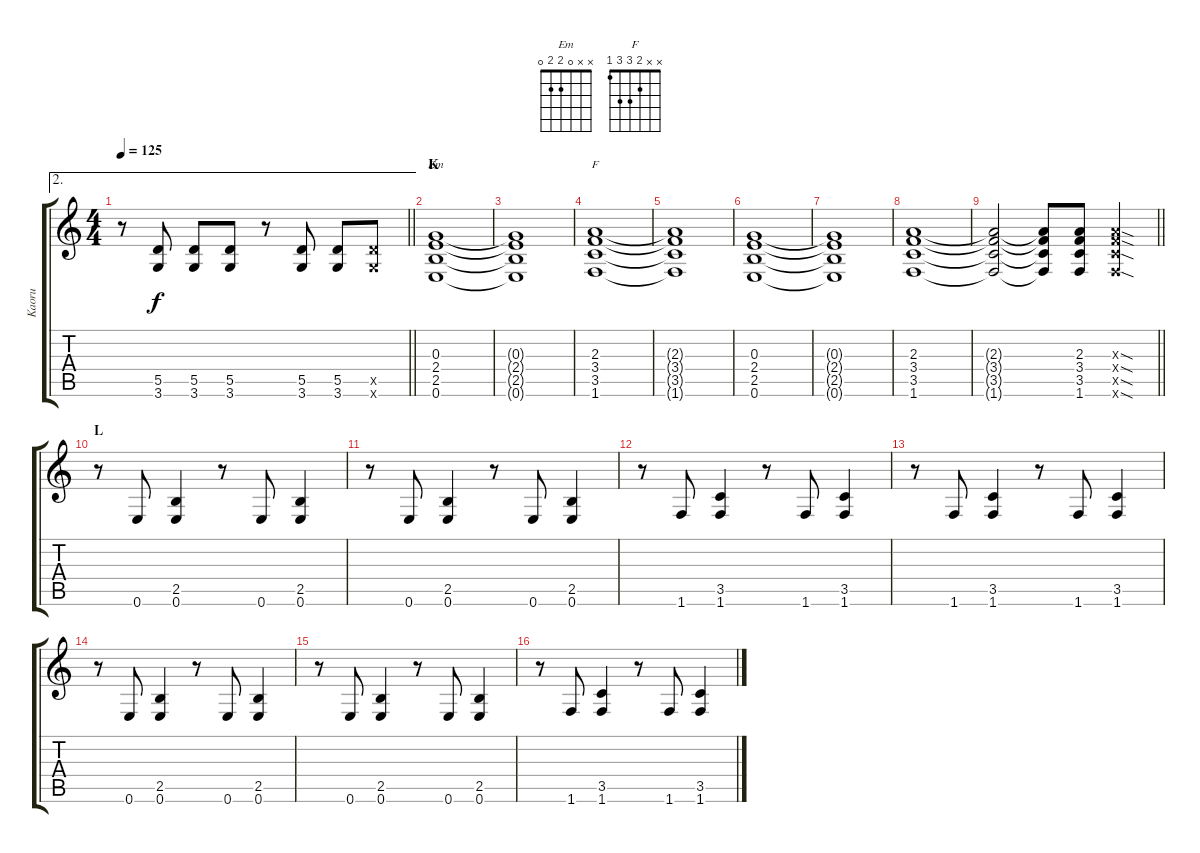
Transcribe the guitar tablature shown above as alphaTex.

\track ("Kaoru" "Kaoru") {instrument overdrivenguitar}
\staff {score tabs}
\tuning (E4 B3 G3 D3 A2 E2) {hide}
\chord ("Em" x x 0 2 2 0)
\chord ("F" x x 2 3 3 1)
\ae 2
\ts (4 4)
\tempo 125
\clef g2
\barLineRight lightlight
\ks c
r.8{dy f} (5.5 3.6).8 (5.5 3.6).8 (5.5 3.6).8 r.8 (5.5 3.6).8 (5.5 3.6).8 (5.5{x} 3.6{x}).8 |
\section ("" "K")
(0.3 2.4 2.5 0.6).1{ch "Em"} |
(0.3{t} 2.4{t} 2.5{t} 0.6{t}).1 |
(2.3 3.4 3.5 1.6).1{ch "F"} |
(2.3{t} 3.4{t} 3.5{t} 1.6{t}).1 |
(0.3 2.4 2.5 0.6).1 |
(0.3{t} 2.4{t} 2.5{t} 0.6{t}).1 |
(2.3 3.4 3.5 1.6).1 |
\barLineRight lightlight
(2.3{t} 3.4{t} 3.5{t} 1.6{t}).2 (2.3{t} 3.4{t} 3.5{t} 1.6{t}).8 (2.3 3.4 3.5 1.6).8 (2.3{sod x} 3.4{sod x} 3.5{sod x} 1.6{sod x}).4 |
\section ("" "L")
r.8 0.6.8 (2.5 0.6).4 r.8 0.6.8 (2.5 0.6).4 |
r.8 0.6.8 (2.5 0.6).4 r.8 0.6.8 (2.5 0.6).4 |
r.8 1.6.8 (3.5 1.6).4 r.8 1.6.8 (3.5 1.6).4 |
r.8 1.6.8 (3.5 1.6).4 r.8 1.6.8 (3.5 1.6).4 |
r.8 0.6.8 (2.5 0.6).4 r.8 0.6.8 (2.5 0.6).4 |
r.8 0.6.8 (2.5 0.6).4 r.8 0.6.8 (2.5 0.6).4 |
r.8 1.6.8 (3.5 1.6).4 r.8 1.6.8 (3.5 1.6).4
